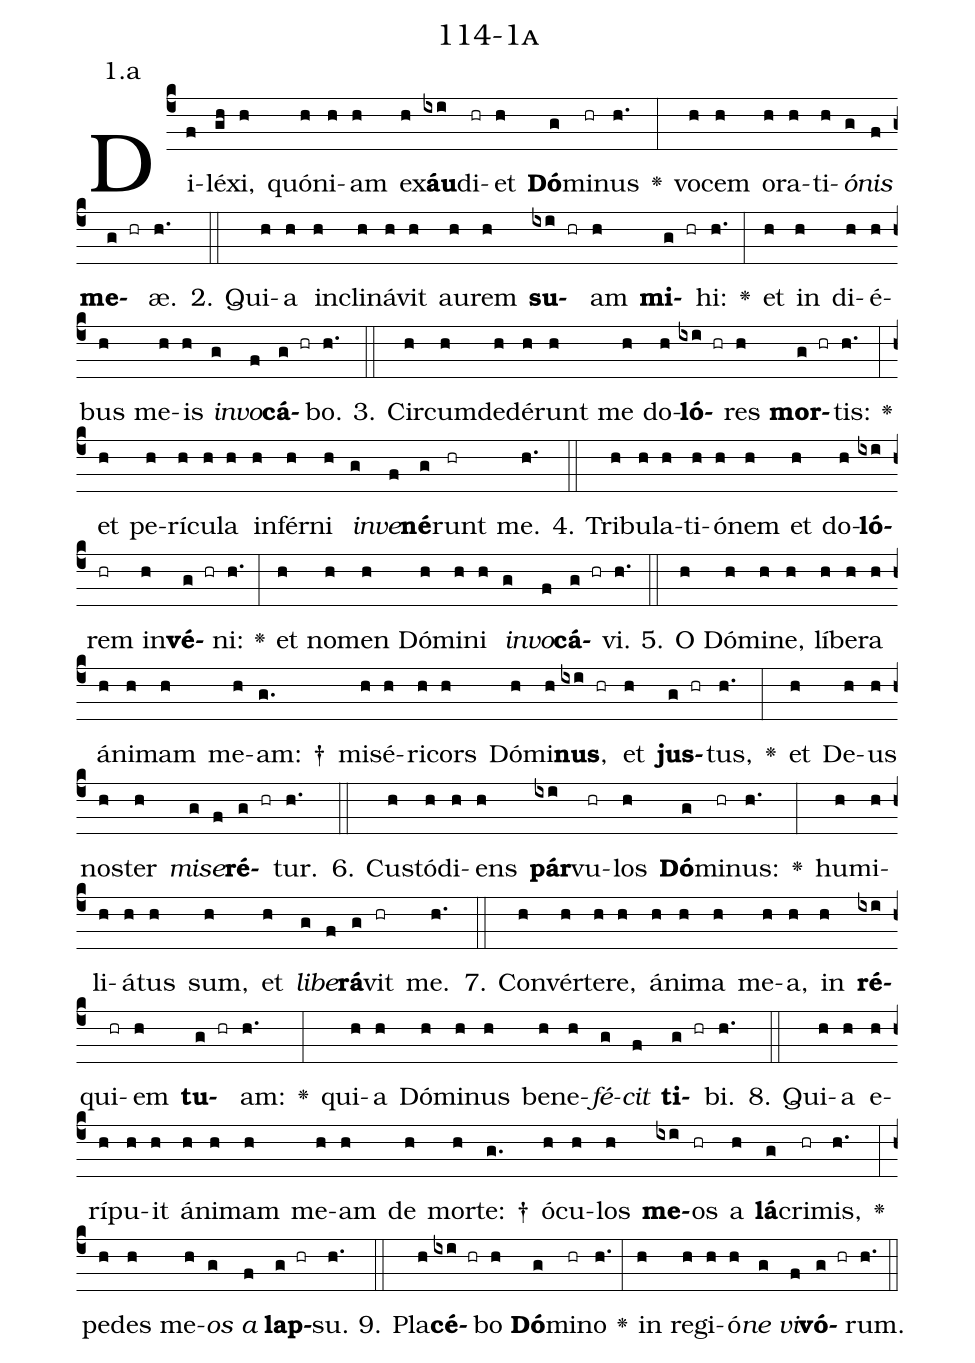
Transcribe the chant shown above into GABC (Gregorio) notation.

name: 114-1a;
annotation: 1.a;
%%
(c4)Di(f)lé(gh)xi,(h) quón(h)i(h)am(h) ex(h)<b>áu</b>(ixi)di(hr)et(h) <b>Dó</b>(g)mi(hr)nus(h.) <v>\greheightstar</v>(:) vo(h)cem(h) o(h)ra(h)ti(h)<i>ó</i>(g)<i>nis</i>(f) <b>me</b>(g hr)æ.(h.) (::)
2. Qui(h)a(h) in(h)cli(h)ná(h)vit(h) au(h)rem(h) <b>su</b>(ixi hr)am(h) <b>mi</b>(g hr)hi:(h.) <v>\greheightstar</v>(:) et(h) in(h) di(h)é(h)bus(h) me(h)is(h) <i>in</i>(g)<i>vo</i>(f)<b>cá</b>(g hr)bo.(h.) (::)
3. Cir(h)cum(h)de(h)dé(h)runt(h) me(h) do(h)<b>ló</b>(ixi hr)res(h) <b>mor</b>(g hr)tis:(h.) <v>\greheightstar</v>(:) et(h) pe(h)rí(h)cu(h)la(h) in(h)fér(h)ni(h) <i>in</i>(g)<i>ve</i>(f)<b>né</b>(g)runt(hr) me.(h.) (::)
4. Tri(h)bu(h)la(h)ti(h)ó(h)nem(h) et(h) do(h)<b>ló</b>(ixi)rem(hr) in(h)<b>vé</b>(g hr)ni:(h.) <v>\greheightstar</v>(:) et(h) no(h)men(h) Dó(h)mi(h)ni(h) <i>in</i>(g)<i>vo</i>(f)<b>cá</b>(g hr)vi.(h.) (::)
5. O(h) Dó(h)mi(h)ne,(h) lí(h)be(h)ra(h) á(h)ni(h)mam(h) me(h)am: †(g.) mi(h)sé(h)ri(h)cors(h) Dó(h)mi(h)<b>nus</b>,(ixi hr) et(h) <b>jus</b>(g hr)tus,(h.) <v>\greheightstar</v>(:) et(h) De(h)us(h) nos(h)ter(h) <i>mi</i>(g)<i>se</i>(f)<b>ré</b>(g hr)tur.(h.) (::)
6. Cus(h)tó(h)di(h)ens(h) <b>pár</b>(ixi)vu(hr)los(h) <b>Dó</b>(g)mi(hr)nus:(h.) <v>\greheightstar</v>(:) hu(h)mi(h)li(h)á(h)tus(h) sum,(h) et(h) <i>li</i>(g)<i>be</i>(f)<b>rá</b>(g)vit(hr) me.(h.) (::)
7. Con(h)vér(h)te(h)re,(h) á(h)ni(h)ma(h) me(h)a,(h) in(h) <b>ré</b>(ixi)qui(hr)em(h) <b>tu</b>(g hr)am:(h.) <v>\greheightstar</v>(:) qui(h)a(h) Dó(h)mi(h)nus(h) be(h)ne(h)<i>fé</i>(g)<i>cit</i>(f) <b>ti</b>(g hr)bi.(h.) (::)
8. Qui(h)a(h) e(h)rí(h)pu(h)it(h) á(h)ni(h)mam(h) me(h)am(h) de(h) mor(h)te: †(g.) ó(h)cu(h)los(h) <b>me</b>(ixi)os(hr) a(h) <b>lá</b>(g)cri(hr)mis,(h.) <v>\greheightstar</v>(:) pe(h)des(h) me(h)<i>os</i>(g) <i>a</i>(f) <b>lap</b>(g hr)su.(h.) (::)
9. Pla(h)<b>cé</b>(ixi hr)bo(h) <b>Dó</b>(g)mi(hr)no(h.) <v>\greheightstar</v>(:) in(h) re(h)gi(h)ó(h)<i>ne</i>(g) <i>vi</i>(f)<b>vó</b>(g hr)rum.(h.) (::)
